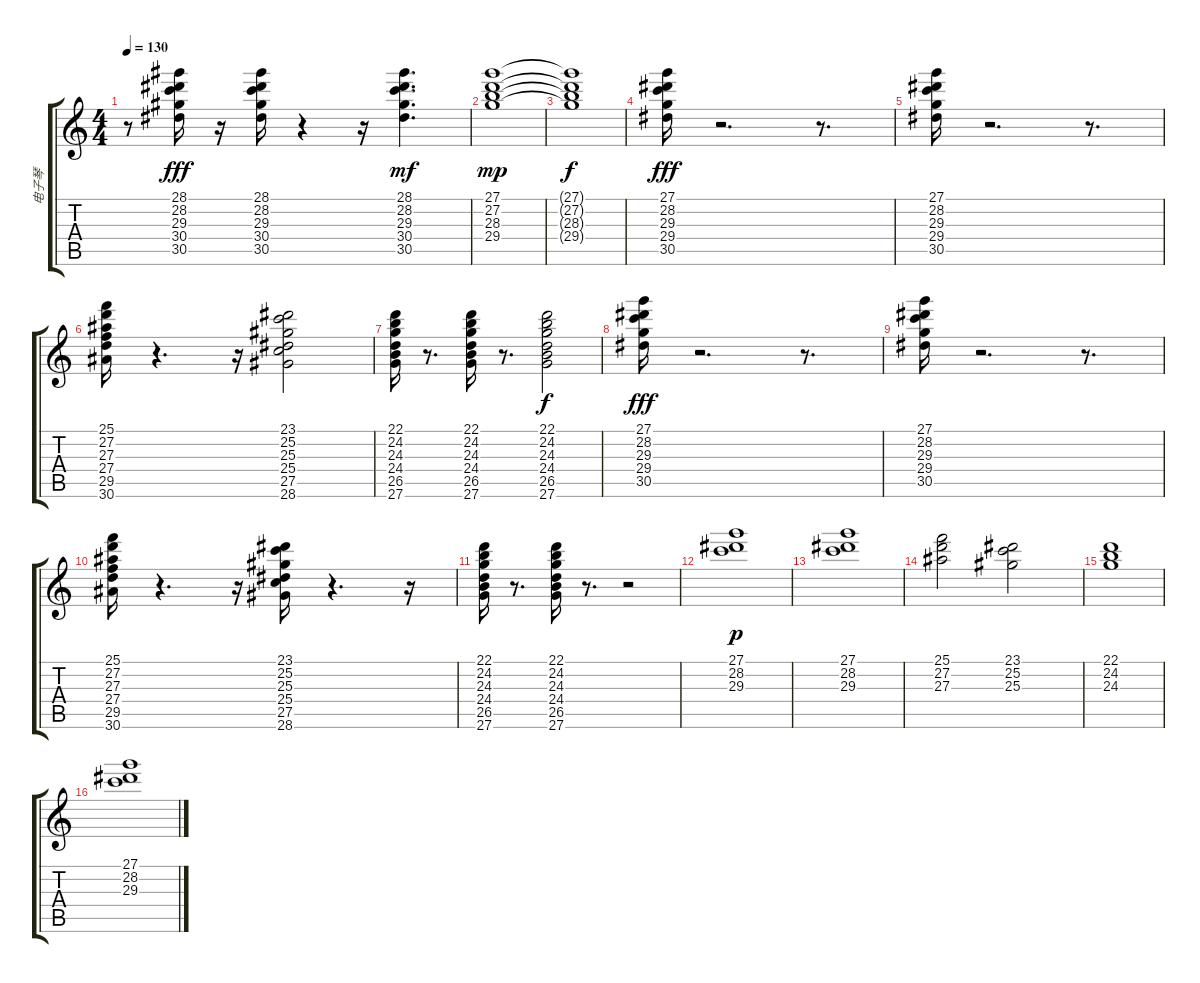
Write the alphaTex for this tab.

\track ("电子琴" "电子琴") {instrument stringensemble1}
\staff {score tabs}
\tuning (E4 B3 G3 D3 A2 E2) {hide}
\ts (4 4)
\tempo 130
\clef g2
\ks c
r.8{dy fff} (28.1 28.2 29.3 30.4 30.5).16 r.16 (28.1 28.2 29.3 30.4 30.5).16 r.4 r.16 (28.1 28.2 29.3 30.4 30.5).4{d dy mf} |
(27.1 27.2 28.3 29.4).1{dy mp} |
(27.1{t} 27.2{t} 28.3{t} 29.4{t}).1{dy f} |
(27.1 28.2 29.3 29.4 30.5).16{dy fff} r.2{d} r.8{d} |
(27.1 28.2 29.3 29.4 30.5).16 r.2{d} r.8{d} |
(25.1 27.2 27.3 27.4 29.5 30.6).16 r.4{d} r.16 (23.1 25.2 25.3 25.4 27.5 28.6).2 |
(22.1 24.2 24.3 24.4 26.5 27.6).16 r.8{d} (22.1 24.2 24.3 24.4 26.5 27.6).16 r.8{d} (22.1 24.2 24.3 24.4 26.5 27.6).2{dy f} |
(27.1 28.2 29.3 29.4 30.5).16{dy fff} r.2{d} r.8{d} |
(27.1 28.2 29.3 29.4 30.5).16 r.2{d} r.8{d} |
(25.1 27.2 27.3 27.4 29.5 30.6).16 r.4{d} r.16 (23.1 25.2 25.3 25.4 27.5 28.6).16 r.4{d} r.16 |
(22.1 24.2 24.3 24.4 26.5 27.6).16 r.8{d} (22.1 24.2 24.3 24.4 26.5 27.6).16 r.8{d} r.2 |
(27.1 28.2 29.3).1{dy p} |
(27.1 28.2 29.3).1 |
(25.1 27.2 27.3).2 (23.1 25.2 25.3).2 |
(22.1 24.2 24.3).1 |
(27.1 28.2 29.3).1
